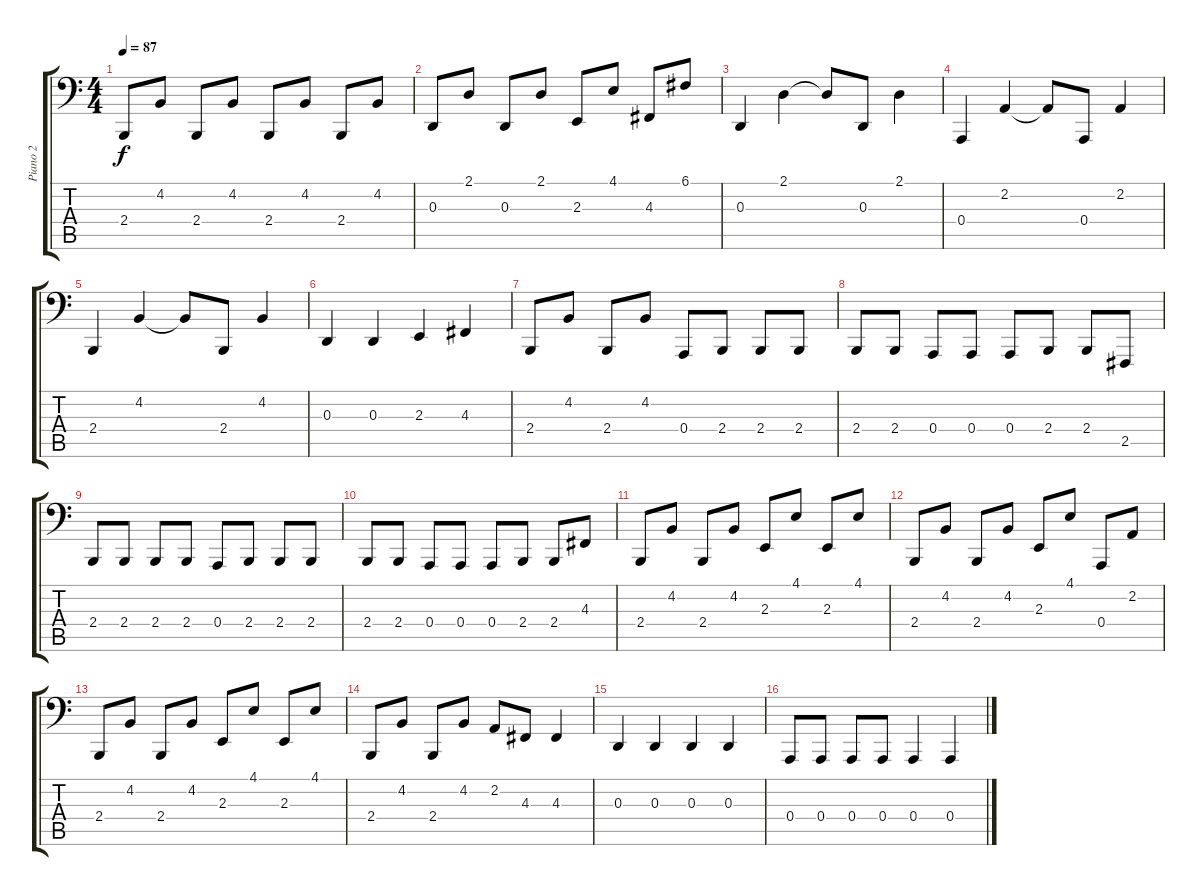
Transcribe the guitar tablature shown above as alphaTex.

\track ("Piano 2" "Piano 2") {instrument acousticgrandpiano}
\staff {score tabs}
\tuning (C3 G2 D2 A1 E1 B0) {hide}
\ts (4 4)
\tempo 87
\clef f4
\ks c
2.4.8{dy f} 4.2.8 2.4.8 4.2.8 2.4.8 4.2.8 2.4.8 4.2.8 |
0.3.8 2.1.8 0.3.8 2.1.8 2.3.8 4.1.8 4.3.8 6.1.8 |
0.3.4 2.1.4 2.1{t}.8 0.3.8 2.1.4 |
0.4.4 2.2.4 2.2{t}.8 0.4.8 2.2.4 |
2.4.4 4.2.4 4.2{t}.8 2.4.8 4.2.4 |
0.3.4 0.3.4 2.3.4 4.3.4 |
2.4.8 4.2.8 2.4.8 4.2.8 0.4.8 2.4.8 2.4.8 2.4.8 |
2.4.8 2.4.8 0.4.8 0.4.8 0.4.8 2.4.8 2.4.8 2.5.8 |
2.4.8 2.4.8 2.4.8 2.4.8 0.4.8 2.4.8 2.4.8 2.4.8 |
2.4.8 2.4.8 0.4.8 0.4.8 0.4.8 2.4.8 2.4.8 4.3.8 |
2.4.8 4.2.8 2.4.8 4.2.8 2.3.8 4.1.8 2.3.8 4.1.8 |
2.4.8 4.2.8 2.4.8 4.2.8 2.3.8 4.1.8 0.4.8 2.2.8 |
2.4.8 4.2.8 2.4.8 4.2.8 2.3.8 4.1.8 2.3.8 4.1.8 |
2.4.8 4.2.8 2.4.8 4.2.8 2.2.8 4.3.8 4.3.4 |
0.3.4 0.3.4 0.3.4 0.3.4 |
0.4.8 0.4.8 0.4.8 0.4.8 0.4.4 0.4.4
